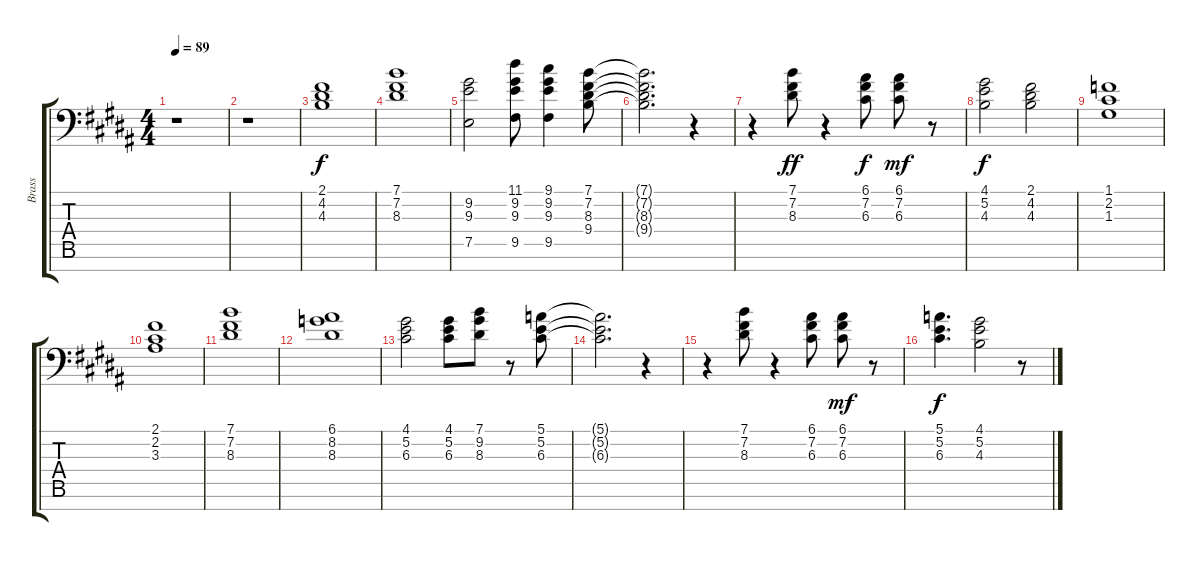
\track ("Brass" "Brass") {instrument brasssection}
\staff {score tabs}
\tuning (E4 B3 G3 D3 A2 E2 C-1) {hide}
\ts (4 4)
\tempo 89
\clef f4
\ks b
r.1{dy f} |
r.1 |
(2.1 4.2 4.3).1 |
(7.1 7.2 8.3).1 |
(9.2 9.3 7.5).2 (11.1 9.2 9.3 9.5).8 (9.1 9.2 9.3 9.5).4 (7.1 7.2 8.3 9.4).8 |
(7.1{t} 7.2{t} 8.3{t} 9.4{t}).2{d} r.4 |
r.4 (7.1 7.2 8.3).8{dy ff} r.4 (6.1 7.2 6.3).8{dy f} (6.1 7.2 6.3).8{dy mf} r.8 |
(4.1 5.2 4.3).2{dy f} (2.1 4.2 4.3).2 |
(1.1 2.2 1.3).1 |
(2.1 2.2 3.3).1 |
(7.1 7.2 8.3).1 |
(6.1 8.2 8.3).1 |
(4.1 5.2 6.3).2 (4.1 5.2 6.3).8 (7.1 9.2 8.3).8 r.8 (5.1 5.2 6.3).8 |
(5.1{t} 5.2{t} 6.3{t}).2{d} r.4 |
r.4 (7.1 7.2 8.3).8 r.4 (6.1 7.2 6.3).8 (6.1 7.2 6.3).8{dy mf} r.8 |
(5.1 5.2 6.3).4{d dy f} (4.1 5.2 4.3).2 r.8
